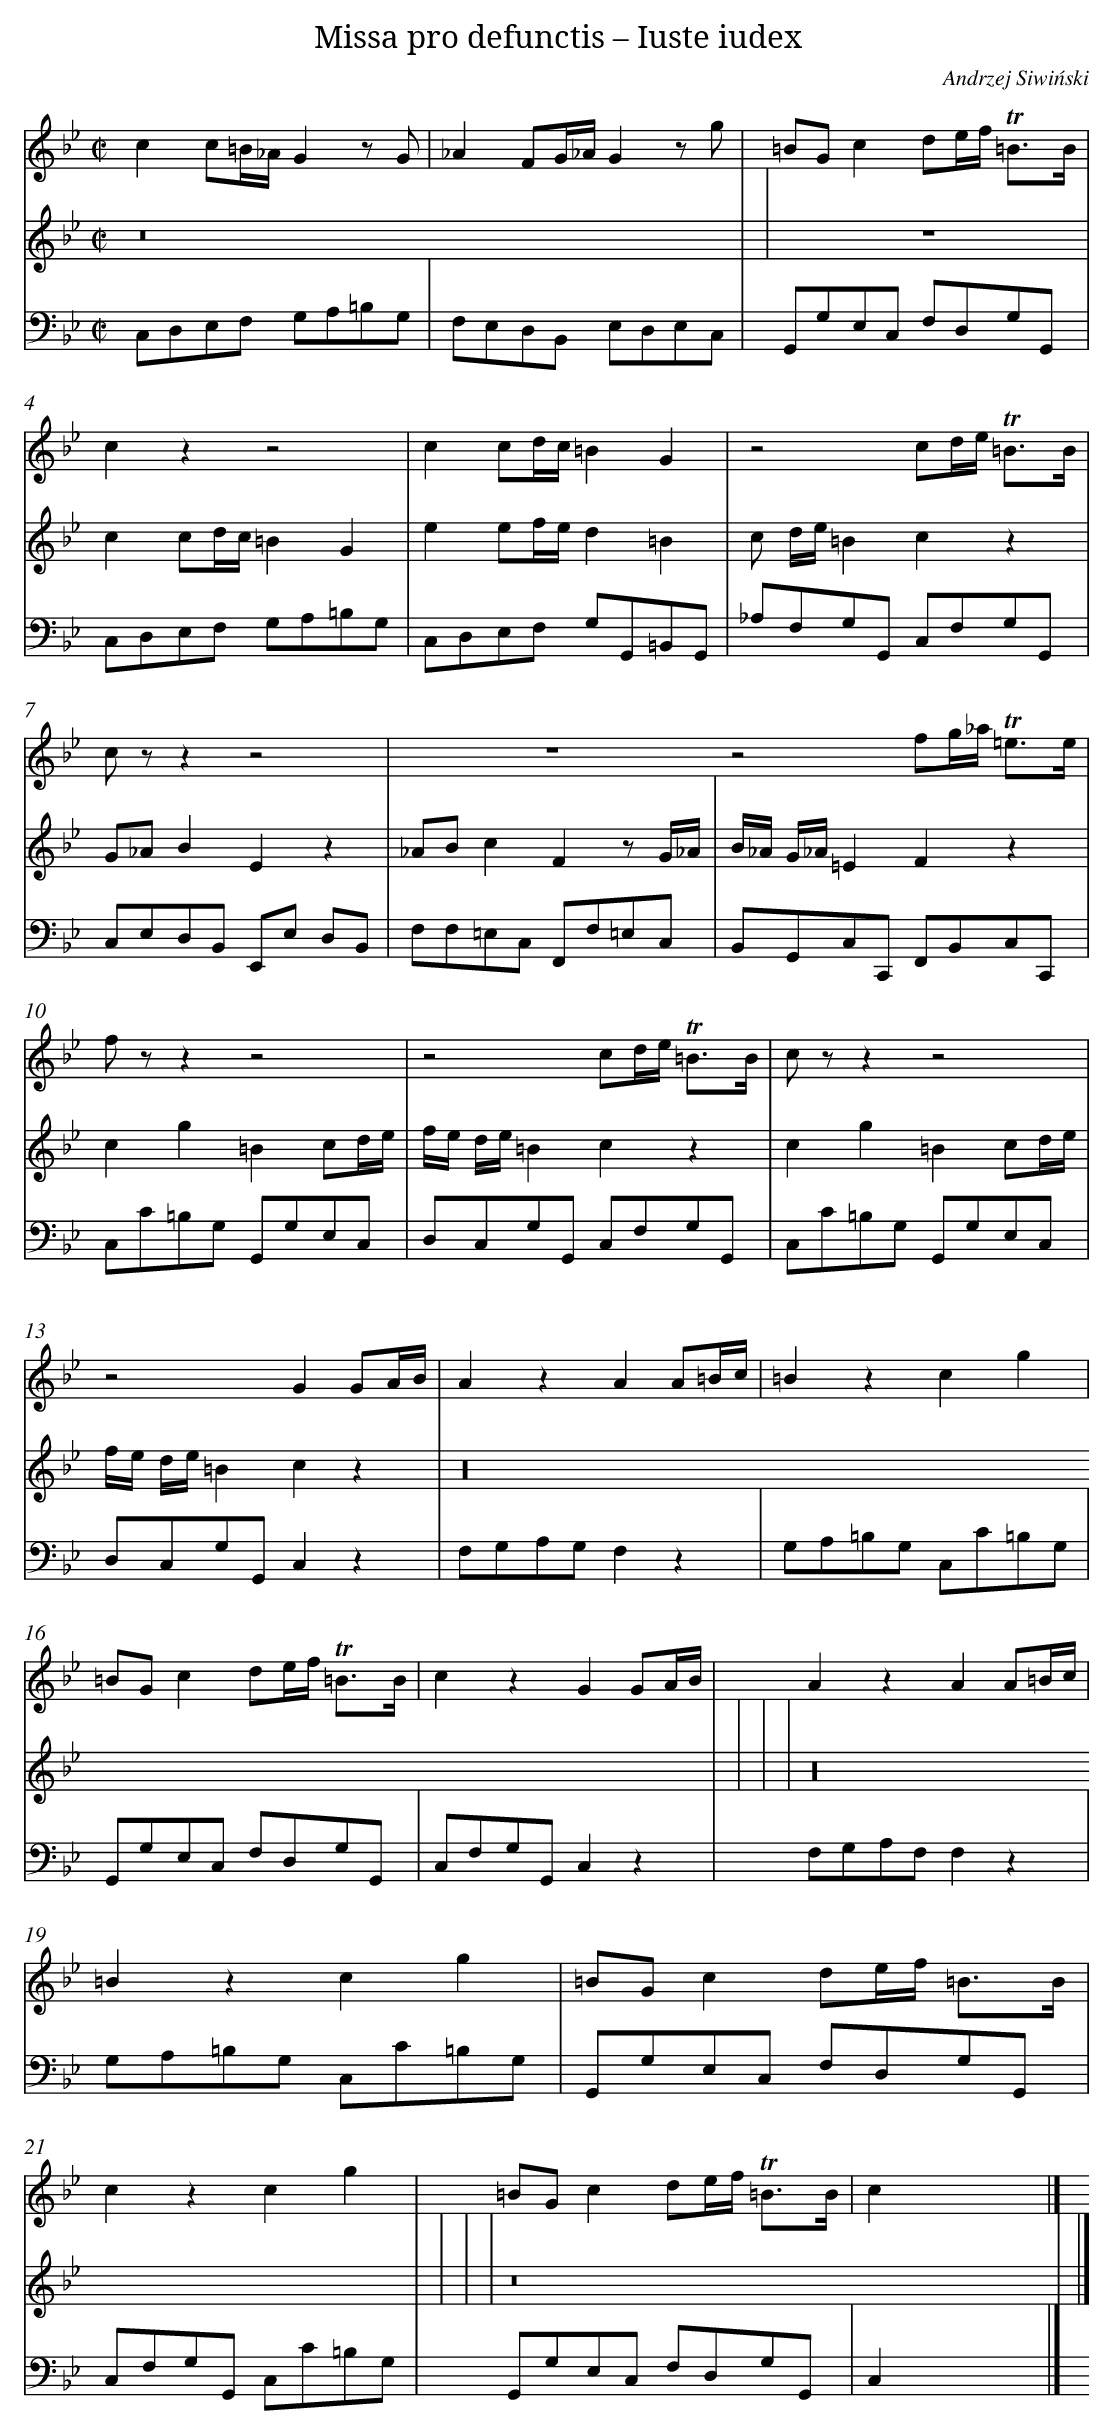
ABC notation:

X:1
T: Missa pro defunctis – Iuste iudex
C: Andrzej Siwiński
L: 1/8
M: C|
V: 1 clef=treble
V: 2 clef=treble
V: 3
V: 4 clef=alto
V: 5 clef=tenor
V: 6 clef=bass
V: 7 clef=treble
V: 8 clef=treble
V: 9 clef=bass
K: Bb
[V:1] c2c=B/_A/G2z G |
[V:2] x8 |
[V:3] z16 |
[V:4] x8 |
[V:5] x8 |
[V:6] x8 |
[V:7] x8 |
[V:8] x8 |
[V:9] C,D,E,F, G,A,=B,G, |
[V:1] _A2FG/_A/G2z g |
[V:2] x8 |
[V:3]  |
[V:4] x8 |
[V:5] x8 |
[V:6] x8 |
[V:7] x8 |
[V:8] x8 |
[V:9] F,E,D,B,, E,D,E,C, |
[V:1] =BGc2de/f< !trill!=BB/ |
[V:2] x8 |
[V:3] z8 |
[V:4] x8 |
[V:5] x8 |
[V:6] x8 |
[V:7] x8 |
[V:8] x8 |
[V:9] G,,G,E,C, F,D,G,G,, |
[V:1] c2z2z4 |
[V:2] x8 |
[V:3] c2cd/c/=B2G2 |
[V:4] x8 |
[V:5] x8 |
[V:6] x8 |
[V:7] x8 |
[V:8] x8 |
[V:9] C,D,E,F, G,A,=B,G, |
[V:1] c2cd/c/=B2G2 |
[V:2] x8 |
[V:3] e2ef/e/d2=B2 |
[V:4] x8 |
[V:5] x8 |
[V:6] x8 |
[V:7] x8 |
[V:8] x8 |
[V:9] C,D,E,F, G,G,,=B,,G,, |
[V:1] z4cd/e< !trill!=BB/ |
[V:2] x8 |
[V:3] c d/e/=B2c2z2 |
[V:4] x8 |
[V:5] x8 |
[V:6] x8 |
[V:7] x8 |
[V:8] x8 |
[V:9] _A,F,G,G,, C,F,G,G,, |
[V:1] c zz2z4 |
[V:2] x8 |
[V:3] G_AB2E2z2 |
[V:4] x8 |
[V:5] x8 |
[V:6] x8 |
[V:7] x8 |
[V:8] x8 |
[V:9] C,E,D,B,, E,,E, D,B,, |
[V:1] z8 [|]
[V:2] x8 |
[V:3] _ABc2F2z G/_A/ |
[V:4] x8 |
[V:5] x8 |
[V:6] x8 |
[V:7] x8 |
[V:8] x8 |
[V:9] F,F,=E,C, F,,F,=E,C, |
[V:1] z4fg/_a< !trill!=ee/ |
[V:2] x8 |
[V:3] B/_A/ G/_A/=E2F2z2 |
[V:4] x8 |
[V:5] x8 |
[V:6] x8 |
[V:7] x8 |
[V:8] x8 |
[V:9] B,,G,,C,C,, F,,B,,C,C,, |
[V:1] f zz2z4 |
[V:2] x8 |
[V:3] c2g2=B2cd/e/ |
[V:4] x8 |
[V:5] x8 |
[V:6] x8 |
[V:7] x8 |
[V:8] x8 |
[V:9] C,C=B,G, G,,G,E,C, |
[V:1] z4cd/e< !trill!=BB/ |
[V:2] x8 |
[V:3] f/e/ d/e/=B2c2z2 |
[V:4] x8 |
[V:5] x8 |
[V:6] x8 |
[V:7] x8 |
[V:8] x8 |
[V:9] D,C,G,G,, C,F,G,G,, |
[V:1] c zz2z4 |
[V:2] x8 |
[V:3] c2g2=B2cd/e/ |
[V:4] x8 |
[V:5] x8 |
[V:6] x8 |
[V:7] x8 |
[V:8] x8 |
[V:9] C,C=B,G, G,,G,E,C, |
[V:1] z4G2GA/B/ |
[V:2] x8 |
[V:3] f/e/ d/e/=B2c2z2 |
[V:4] x8 |
[V:5] x8 |
[V:6] x8 |
[V:7] x8 |
[V:8] x8 |
[V:9] D,C,G,G,,C,2z2 |
[V:1] A2z2A2A=B/c/ |
[V:2] x8 |
[V:3] z32 |
[V:4] x8 |
[V:5] x8 |
[V:6] x8 |
[V:7] x8 |
[V:8] x8 |
[V:9] F,G,A,G,F,2z2 |
[V:1] =B2z2c2g2 |
[V:2] x8 |
[V:3]  |
[V:4] x8 |
[V:5] x8 |
[V:6] x8 |
[V:7] x8 |
[V:8] x8 |
[V:9] G,A,=B,G, C,C=B,G, |
[V:1] =BGc2de/f< !trill!=BB/ |
[V:2] x8 |
[V:3]  |
[V:4] x8 |
[V:5] x8 |
[V:6] x8 |
[V:7] x8 |
[V:8] x8 |
[V:9] G,,G,E,C, F,D,G,G,, |
[V:1] c2z2G2GA/B/ |
[V:2] x8 |
[V:3]  |
[V:4] x8 |
[V:5] x8 |
[V:6] x8 |
[V:7] x8 |
[V:8] x8 |
[V:9] C,F,G,G,,C,2z2 |
[V:1] A2z2A2A=B/c/ |
[V:2] x8 |
[V:3] z32 |
[V:4] x8 |
[V:5] x8 |
[V:6] x8 |
[V:7] x8 |
[V:8] x8 |
[V:9] F,G,A,F,F,2z2 |
[V:1] =B2z2c2g2 |
[V:2] x8 |
[V:3]  |
[V:4] x8 |
[V:5] x8 |
[V:6] x8 |
[V:7] x8 |
[V:8] x8 |
[V:9] G,A,=B,G, C,C=B,G, |
[V:1] =BGc2de/f< =BB/ |
[V:2] x8 |
[V:3]  |
[V:4] x8 |
[V:5] x8 |
[V:6] x8 |
[V:7] x8 |
[V:8] x8 |
[V:9] G,,G,E,C, F,D,G,G,, |
[V:1] c2z2c2g2 |
[V:2] x8 |
[V:3]  |
[V:4] x8 |
[V:5] x8 |
[V:6] x8 |
[V:7] x8 |
[V:8] x8 |
[V:9] C,F,G,G,, C,C=B,G, |
[V:1] =BGc2de/f< !trill!=BB/ |
[V:2] x8 |
[V:3] z16 |
[V:4] x8 |
[V:5] x8 |
[V:6] x8 |
[V:7] x8 |
[V:8] x8 |
[V:9] G,,G,E,C, F,D,G,G,, |
[V:1] c2x2x4 |]
[V:2] x8 |]
[V:3]  |]
[V:4] x8 |]
[V:5] x8 |]
[V:6] x8 |]
[V:7] x8 |]
[V:8] x8 |]
[V:9] C,2x2x4 |]
